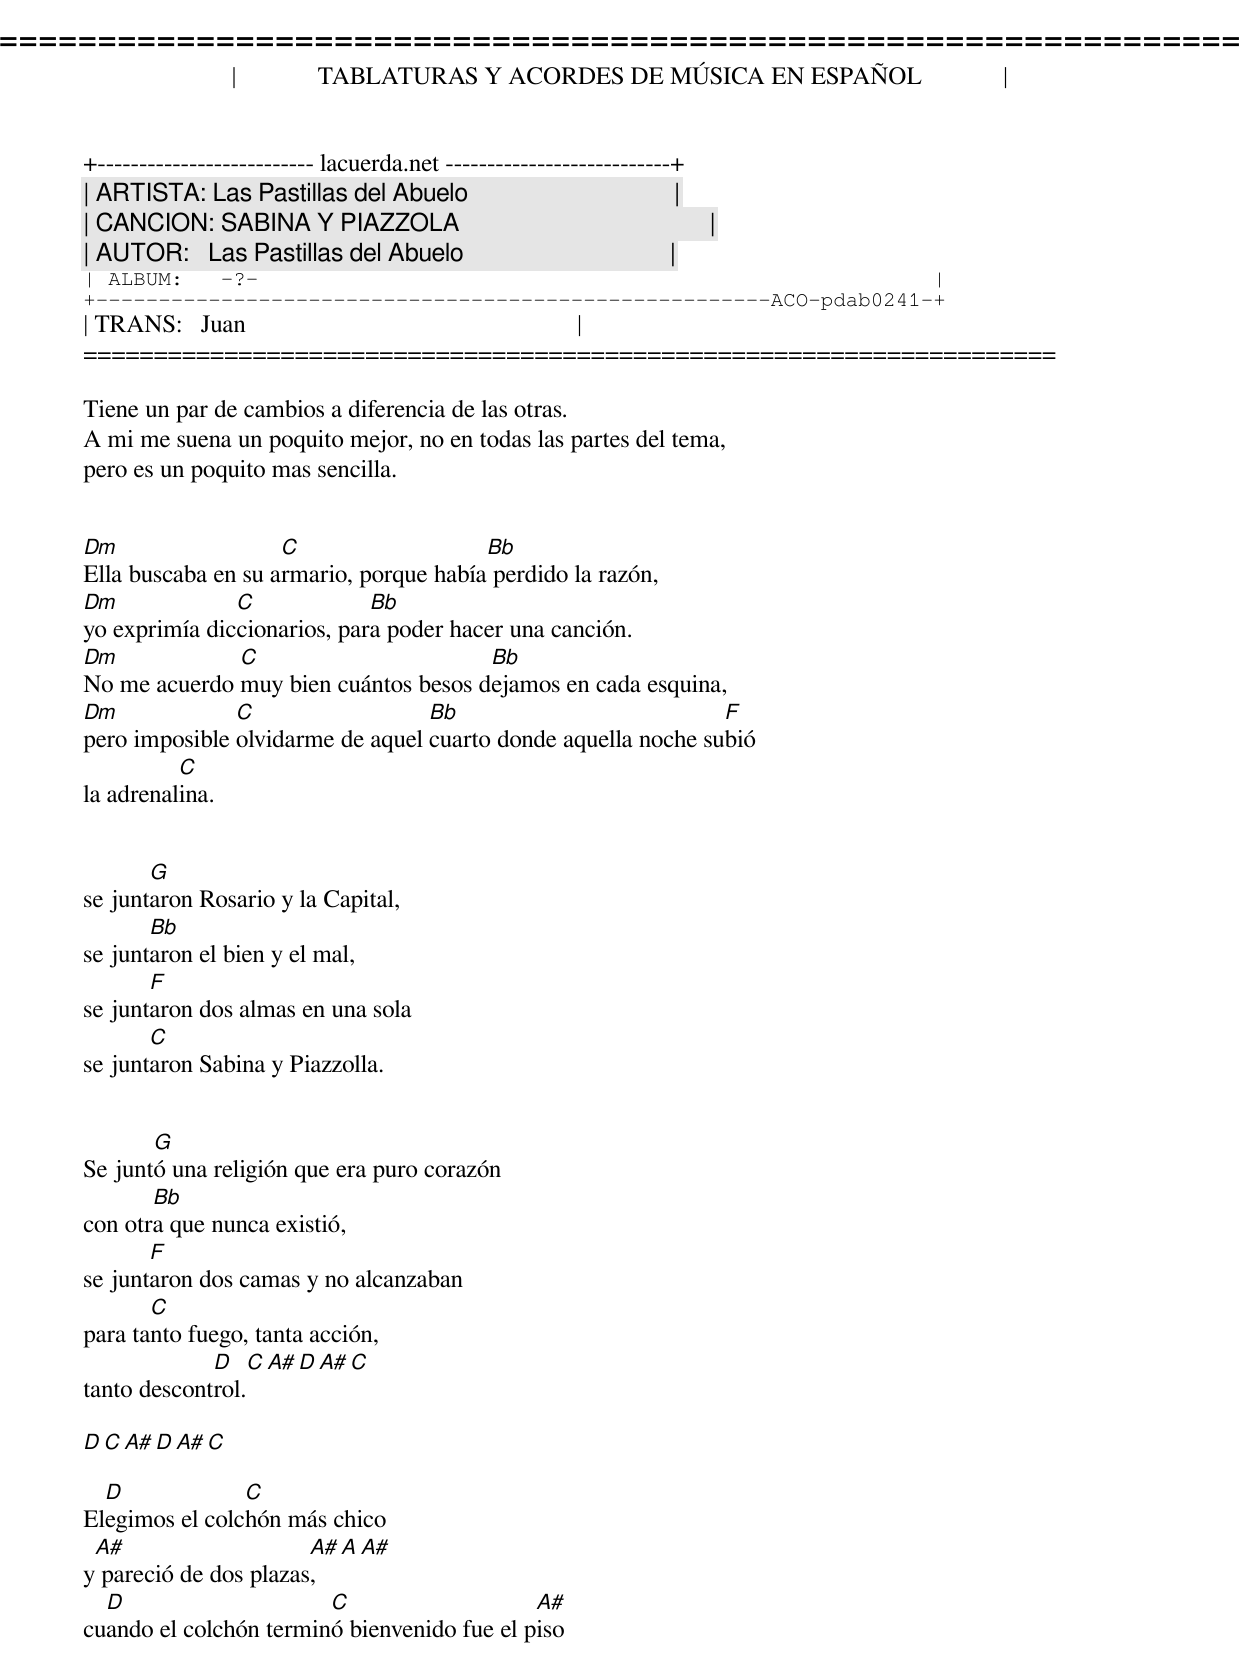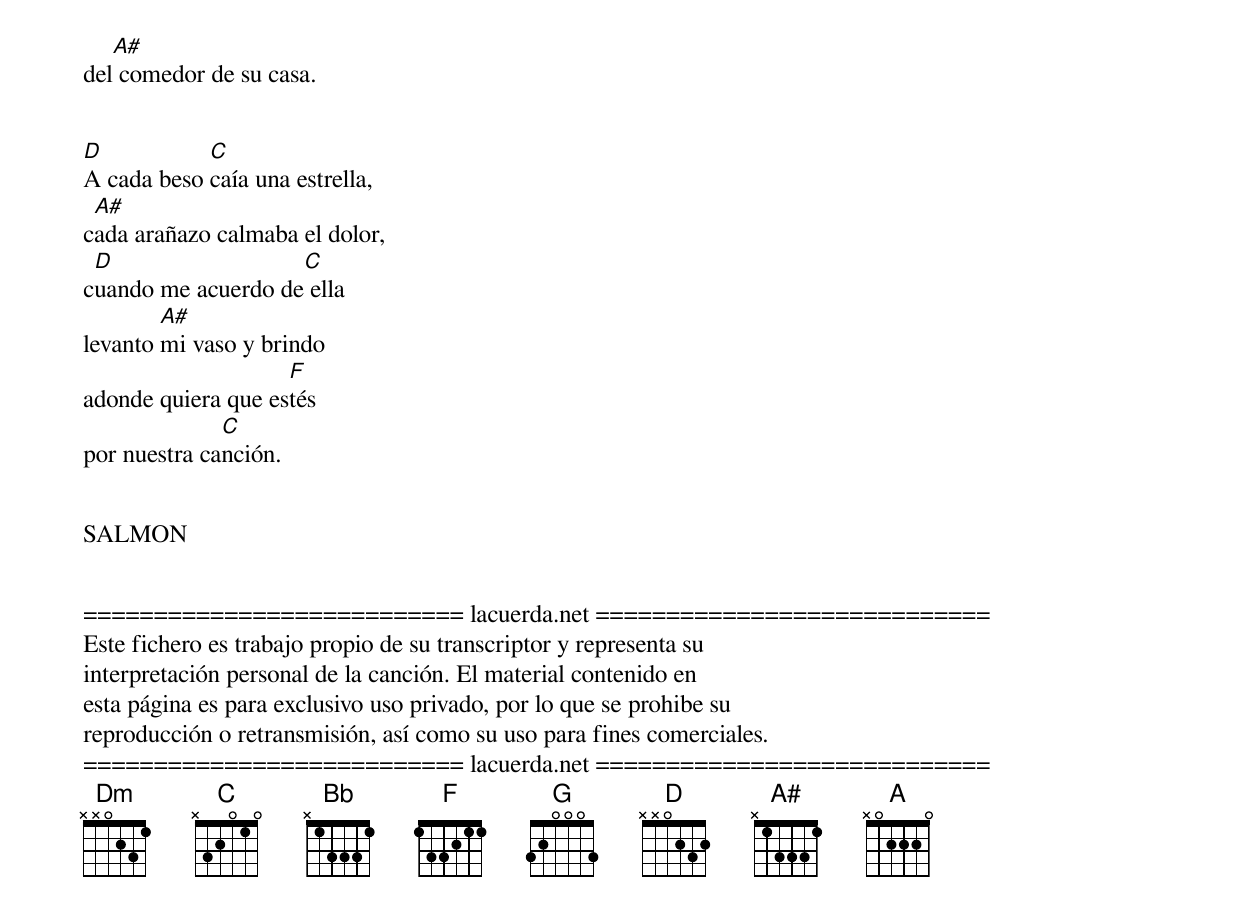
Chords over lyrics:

=====================================================================
|             TABLATURAS Y ACORDES DE MÚSICA EN ESPAÑOL             |
+-------------------------- lacuerda.net ---------------------------+
| ARTISTA: Las Pastillas del Abuelo                                 |
| CANCION: SABINA Y PIAZZOLA                                        |
| AUTOR:   Las Pastillas del Abuelo                                 |
| ALBUM:   -?-                                                      |
+------------------------------------------------------ACO-pdab0241-+
| TRANS:   Juan                                                     |
=====================================================================

Tiene un par de cambios a diferencia de las otras.
A mi me suena un poquito mejor, no en todas las partes del tema,
pero es un poquito mas sencilla.


Dm                  C                   Bb
Ella buscaba en su armario, porque había perdido la razón,
Dm             C             Bb
yo exprimía diccionarios, para poder hacer una canción.
Dm            C                       Bb
No me acuerdo muy bien cuántos besos dejamos en cada esquina,
Dm             C                  Bb                           F
pero imposible olvidarme de aquel cuarto donde aquella noche subió
          C
la adrenalina.


       G
se juntaron Rosario y la Capital,
       Bb
se juntaron el bien y el mal,
       F
se juntaron dos almas en una sola
       C
se juntaron Sabina y Piazzolla.


       G
Se juntó una religión que era puro corazón
       Bb
con otra que nunca existió,
       F
se juntaron dos camas y no alcanzaban
       C
para tanto fuego, tanta acción,
             D   C   A#     D   A#   C
tanto descontrol.

D  C  A#    D  A#  C

  D             C
Elegimos el colchón más chico
 A#                    A# A A#
y pareció de dos plazas,
  D                     C                    A#
cuando el colchón terminó bienvenido fue el piso
   A#
del comedor de su casa.


D           C
A cada beso caía una estrella,
 A#
cada arañazo calmaba el dolor,
 D                  C
cuando me acuerdo de ella
        A#
levanto mi vaso y brindo
                    F
adonde quiera que estés
              C
por nuestra canción.


SALMON


=========================== lacuerda.net ============================
Este fichero es trabajo propio de su transcriptor y representa su
interpretación personal de la canción. El material contenido en
esta página es para exclusivo uso privado, por lo que se prohibe su
reproducción o retransmisión, así como su uso para fines comerciales.
=========================== lacuerda.net ============================
